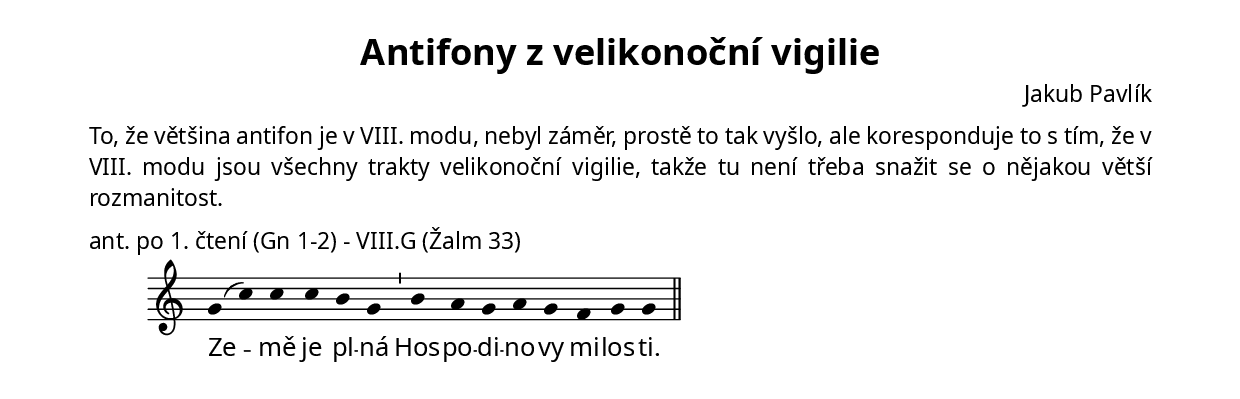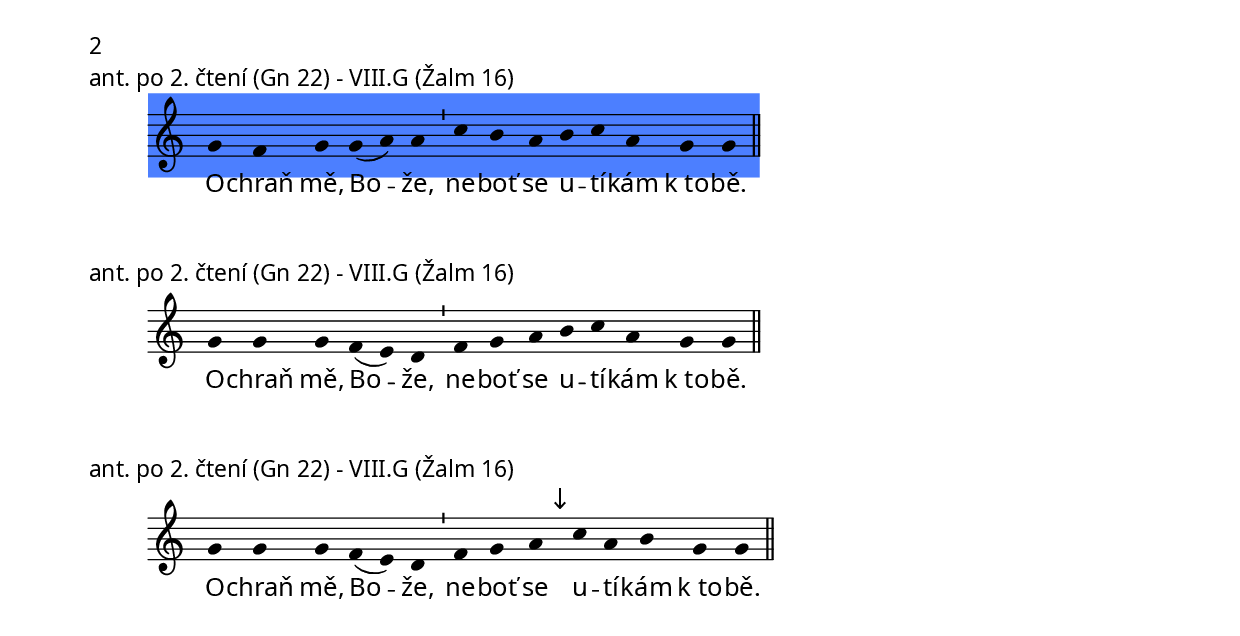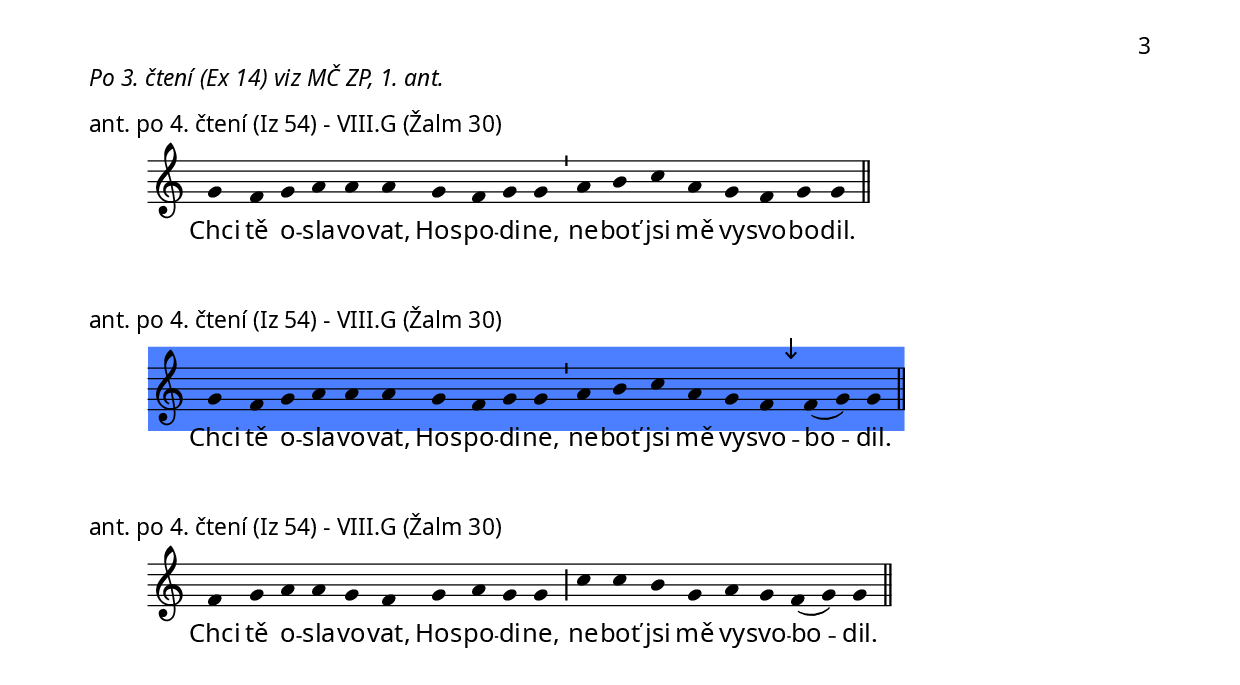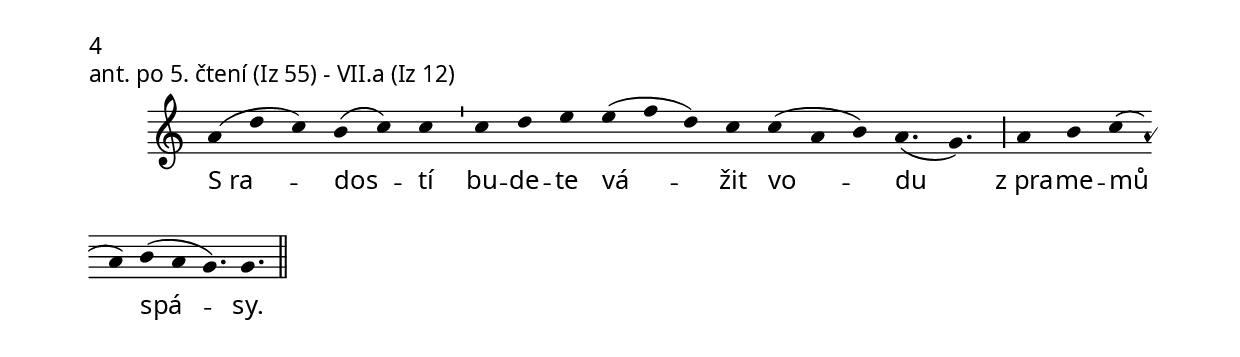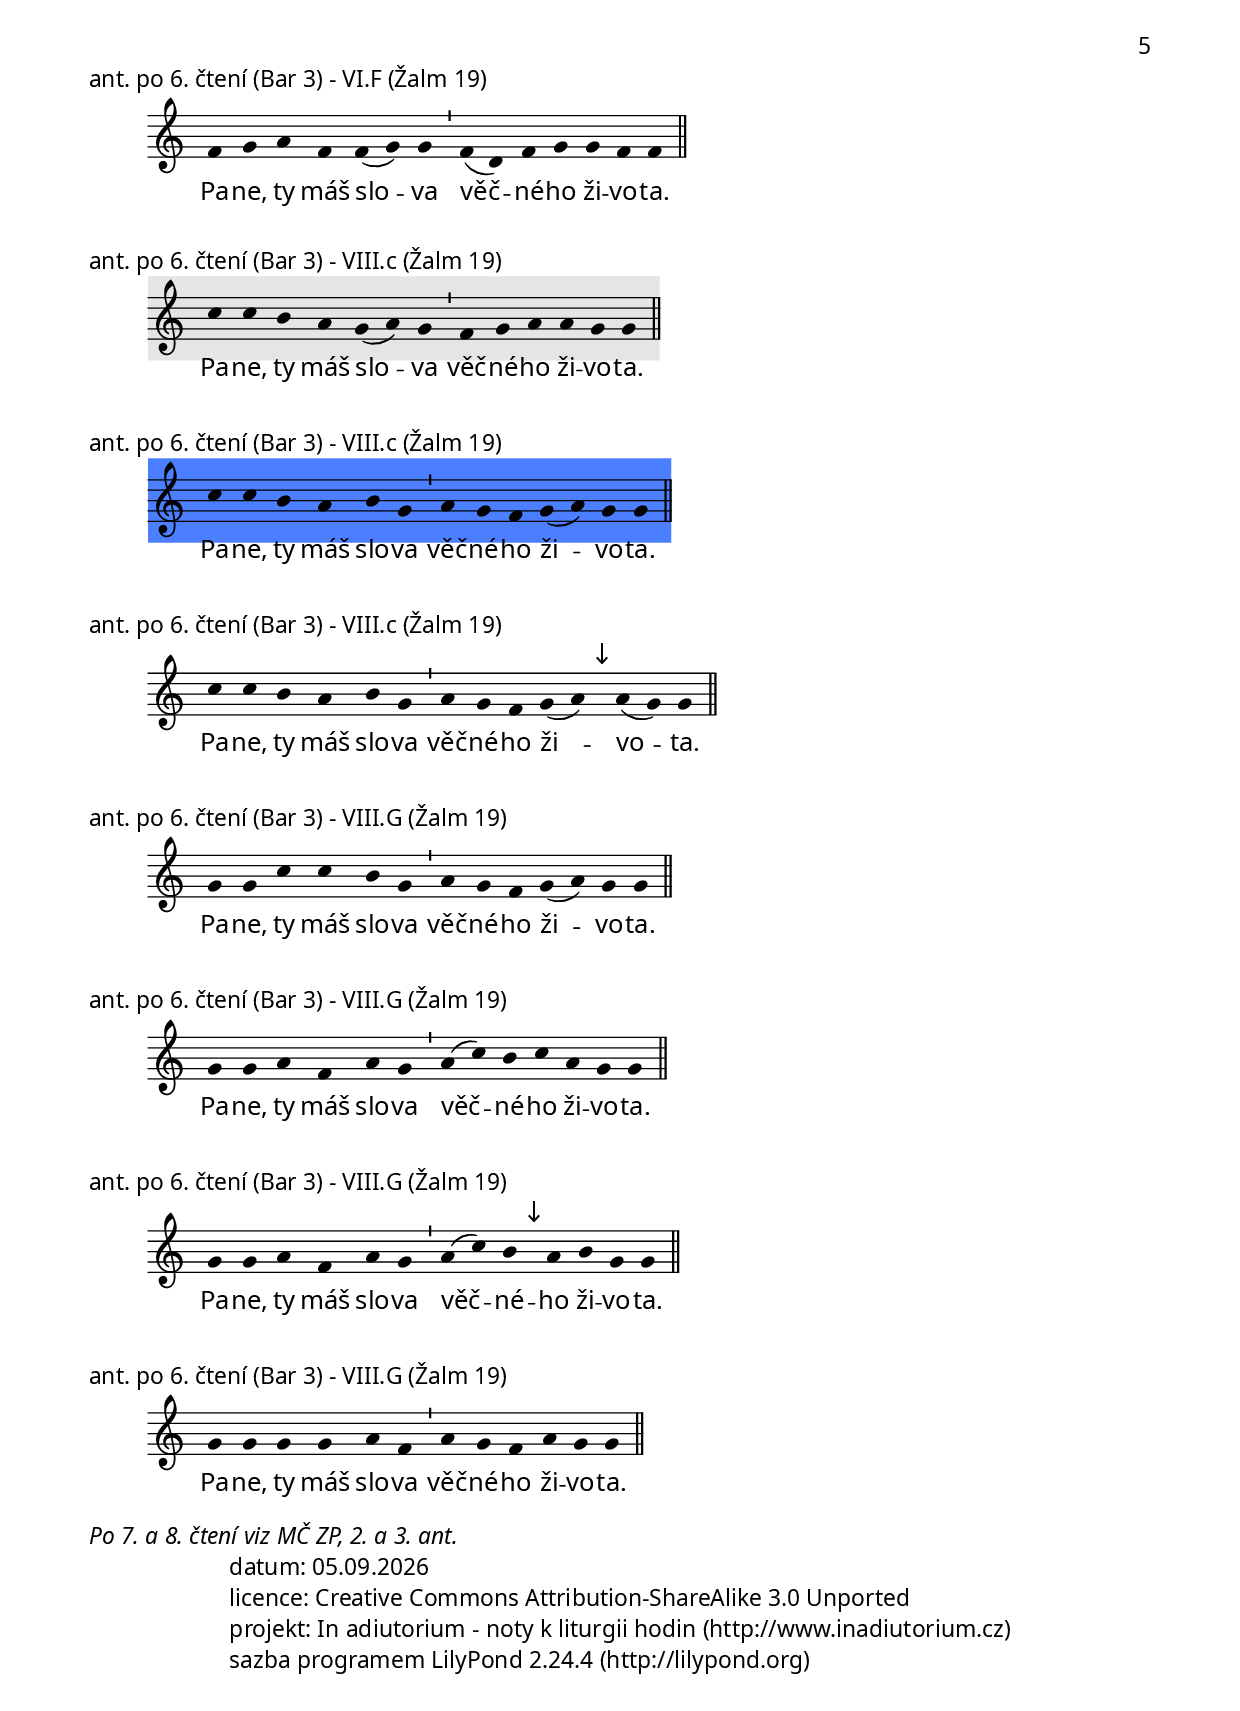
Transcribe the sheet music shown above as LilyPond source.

\version "2.19.83"

\include "spolecne.ly"

\header {
  title = "Antifony z velikonoční vigilie"
  composer = "Jakub Pavlík"
}

\markup\justify{
  To, že většina antifon je v VIII. modu, nebyl záměr, prostě to tak vyšlo,
  ale koresponduje to s tím, že v VIII. modu jsou všechny trakty velikonoční vigilie,
  takže tu není třeba snažit se o nějakou větší rozmanitost.
}

\score {
  \relative c'' {
    \choralniRezim
    g4( c) c c b g \barMin b a g a g f g g \barFinalis
  }
  \addlyrics {
    Ze -- mě je pl -- ná
    Hos -- po -- di -- no -- vy mi -- los -- ti.
  }
  \header {
    quid = "ant. po 1. čtení (Gn 1-2)"
    modus = "VIII"
    differentia = "G"
    psalmus = "Žalm 33"
    fial = "antifony/velikonoce_tyden1_3utery.ly#rch-a3?-aleluja"
    id = "mc-xa1"
    piece = \markup {\sestavTitulek}
  }
}

\pageBreak

\score {
  \relative c'' {
    \zvyraznovacModry
    \choralniRezim
    g4 f g g( a) a \barMin
    c b a b c a g g \barFinalis
  }
  \addlyrics {
    O -- chraň mě, Bo -- že,
    ne -- boť se u -- tí -- kám k_to -- bě.
  }
  \header {
    quid = "ant. po 2. čtení (Gn 22)"
    modus = "VIII"
    differentia = "G"
    psalmus = "Žalm 16"
    id = "mc-xa2"
    piece = \markup {\sestavTitulek}
  }
}

\score {
  \relative c'' {
    \choralniRezim
    g4 g g f( e) d \barMin
    f g a b c a g g \barFinalis
  }
  \addlyrics {
    O -- chraň mě, Bo -- že,
    ne -- boť se u -- tí -- kám k_to -- bě.
  }
  \header {
    quid = "ant. po 2. čtení (Gn 22)"
    modus = "VIII"
    differentia = "G"
    psalmus = "Žalm 16"
    id = "mc-xa2"
    piece = \markup {\sestavTitulek}
  }
}

\score {
  \relative c'' {
    \choralniRezim
    g4 g g f( e) d \barMin
    f g a \mark\sipka c a b g g \barFinalis
  }
  \addlyrics {
    O -- chraň mě, Bo -- že,
    ne -- boť se u -- tí -- kám k_to -- bě.
  }
  \header {
    quid = "ant. po 2. čtení (Gn 22)"
    modus = "VIII"
    differentia = "G"
    psalmus = "Žalm 16"
    id = "mc-xa2"
    piece = \markup {\sestavTitulek}
  }
}

\pageBreak

\markup\italic{Po 3. čtení (Ex 14) viz MČ ZP, 1. ant.}

\score {
  \relative c'' {
    \choralniRezim
    g4 f g a a a g f g g \barMin
    a b c a g f g g \barFinalis
  }
  \addlyrics {
    Chci tě o -- sla -- vo -- vat, Hos -- po -- di -- ne,
    ne -- boť jsi mě vy -- svo -- bo -- dil.
  }
  \header {
    quid = "ant. po 4. čtení (Iz 54)"
    modus = "VIII"
    differentia = "G"
    psalmus = "Žalm 30"
    id = "mc-xa4"
    piece = \markup {\sestavTitulek}
  }
}

\score {
  \relative c'' {
    \zvyraznovacModry
    \choralniRezim
    g4 f g a a a g f g g \barMin
    a b c a g f \mark\sipka f( g) g \barFinalis
  }
  \addlyrics {
    Chci tě o -- sla -- vo -- vat, Hos -- po -- di -- ne,
    ne -- boť jsi mě vy -- svo -- bo -- dil.
  }
  \header {
    quid = "ant. po 4. čtení (Iz 54)"
    modus = "VIII"
    differentia = "G"
    psalmus = "Žalm 30"
    id = "mc-xa4"
    piece = \markup {\sestavTitulek}
  }
}

\score {
  \relative c' {
    \choralniRezim
    f4 g a a g f g a g g \barMaior
    c c b g a g f( g) g \barFinalis
  }
  \addlyrics {
    Chci tě o -- sla -- vo -- vat, Hos -- po -- di -- ne,
    ne -- boť jsi mě vy -- svo -- bo -- dil.
  }
  \header {
    quid = "ant. po 4. čtení (Iz 54)"
    modus = "VIII"
    differentia = "G"
    psalmus = "Žalm 30"
    id = "mc-xa4"
    piece = \markup {\sestavTitulek}
  }
}

\pageBreak

\score {
  \relative c'' {
    \choralniRezim
    a4( d c) b( c) c \barMin
    c d e e( f d) c c( a b) a4.( g) \barMaior
    a4 b c( a) b( a g4.) g \barFinalis
  }
  \addlyrics {
    S_ra -- dos -- tí
    bu -- de -- te vá -- žit vo -- du
    z_pra -- me -- mů spá -- sy.
  }
  \header {
    quid = "ant. po 5. čtení (Iz 55)"
    modus = "VII"
    differentia = "a"
    psalmus = "Iz 12"
    fial = "antifony/velikonoce_tyden2_5ctvrtek.ly#rch-a2?-aleluja"
    id = "mc-xa5"
    piece = \markup {\sestavTitulek}
  }
}

\pageBreak

\score {
  \relative c' {
    \choralniRezim
    f4 g a f f( g) g \barMin
    f( d) f g g f f \barFinalis
  }
  \addlyrics {
    Pa -- ne, ty máš slo -- va
    věč -- né -- ho ži -- vo -- ta.
  }
  \header {
    quid = "ant. po 6. čtení (Bar 3)"
    modus = "VI"
    differentia = "F"
    psalmus = "Žalm 19"
    id = "mc-xa6"
    piece = \markup {\sestavTitulek}
  }
}

\score {
  \relative c'' {
    \zvyraznovacSedy
    \choralniRezim
    c4 c b a g( a) g \barMin
    f g a a g g \barFinalis
  }
  \addlyrics {
    Pa -- ne, ty máš slo -- va
    věč -- né -- ho ži -- vo -- ta.
  }
  \header {
    quid = "ant. po 6. čtení (Bar 3)"
    modus = "VIII"
    differentia = "c"
    psalmus = "Žalm 19"
    id = "mc-xa6"
    piece = \markup {\sestavTitulek}
  }
}

\score {
  \relative c'' {
    \zvyraznovacModry
    \choralniRezim
    c4 c b a b g \barMin
    a g f g( a) g g \barFinalis
  }
  \addlyrics {
    Pa -- ne, ty máš slo -- va
    věč -- né -- ho ži -- vo -- ta.
  }
  \header {
    quid = "ant. po 6. čtení (Bar 3)"
    modus = "VIII"
    differentia = "c"
    psalmus = "Žalm 19"
    id = "mc-xa6"
    piece = \markup {\sestavTitulek}
  }
}

\score {
  \relative c'' {
    \choralniRezim
    c4 c b a b g \barMin
    a g f g( a) \mark\sipka a( g) g \barFinalis
  }
  \addlyrics {
    Pa -- ne, ty máš slo -- va
    věč -- né -- ho ži -- vo -- ta.
  }
  \header {
    quid = "ant. po 6. čtení (Bar 3)"
    modus = "VIII"
    differentia = "c"
    psalmus = "Žalm 19"
    id = "mc-xa6"
    piece = \markup {\sestavTitulek}
  }
}

\score {
  \relative c'' {
    \choralniRezim
    g4 g c c b g \barMin
    a g f g( a) g g \barFinalis
  }
  \addlyrics {
    Pa -- ne, ty máš slo -- va
    věč -- né -- ho ži -- vo -- ta.
  }
  \header {
    quid = "ant. po 6. čtení (Bar 3)"
    modus = "VIII"
    differentia = "G"
    psalmus = "Žalm 19"
    id = "mc-xa6"
    piece = \markup {\sestavTitulek}
  }
}

\score {
  \relative c'' {
    \choralniRezim
    g4 g a f a g \barMin
    a( c) b c a g g \barFinalis
  }
  \addlyrics {
    Pa -- ne, ty máš slo -- va
    věč -- né -- ho ži -- vo -- ta.
  }
  \header {
    quid = "ant. po 6. čtení (Bar 3)"
    modus = "VIII"
    differentia = "G"
    psalmus = "Žalm 19"
    id = "mc-xa6"
    piece = \markup {\sestavTitulek}
  }
}

\score {
  \relative c'' {
    \choralniRezim
    g4 g a f a g \barMin
    a( c) b \mark\sipka a b g g \barFinalis
  }
  \addlyrics {
    Pa -- ne, ty máš slo -- va
    věč -- né -- ho ži -- vo -- ta.
  }
  \header {
    quid = "ant. po 6. čtení (Bar 3)"
    modus = "VIII"
    differentia = "G"
    psalmus = "Žalm 19"
    id = "mc-xa6"
    piece = \markup {\sestavTitulek}
  }
}

\score {
  \relative c'' {
    \choralniRezim
    g4 g g g a f \barMin
    a g f a g g \barFinalis
  }
  \addlyrics {
    Pa -- ne, ty máš slo -- va
    věč -- né -- ho ži -- vo -- ta.
  }
  \header {
    quid = "ant. po 6. čtení (Bar 3)"
    modus = "VIII"
    differentia = "G"
    psalmus = "Žalm 19"
    id = "mc-xa6"
    piece = \markup {\sestavTitulek}
  }
}

\markup\italic{Po 7. a 8. čtení viz MČ ZP, 2. a 3. ant.}